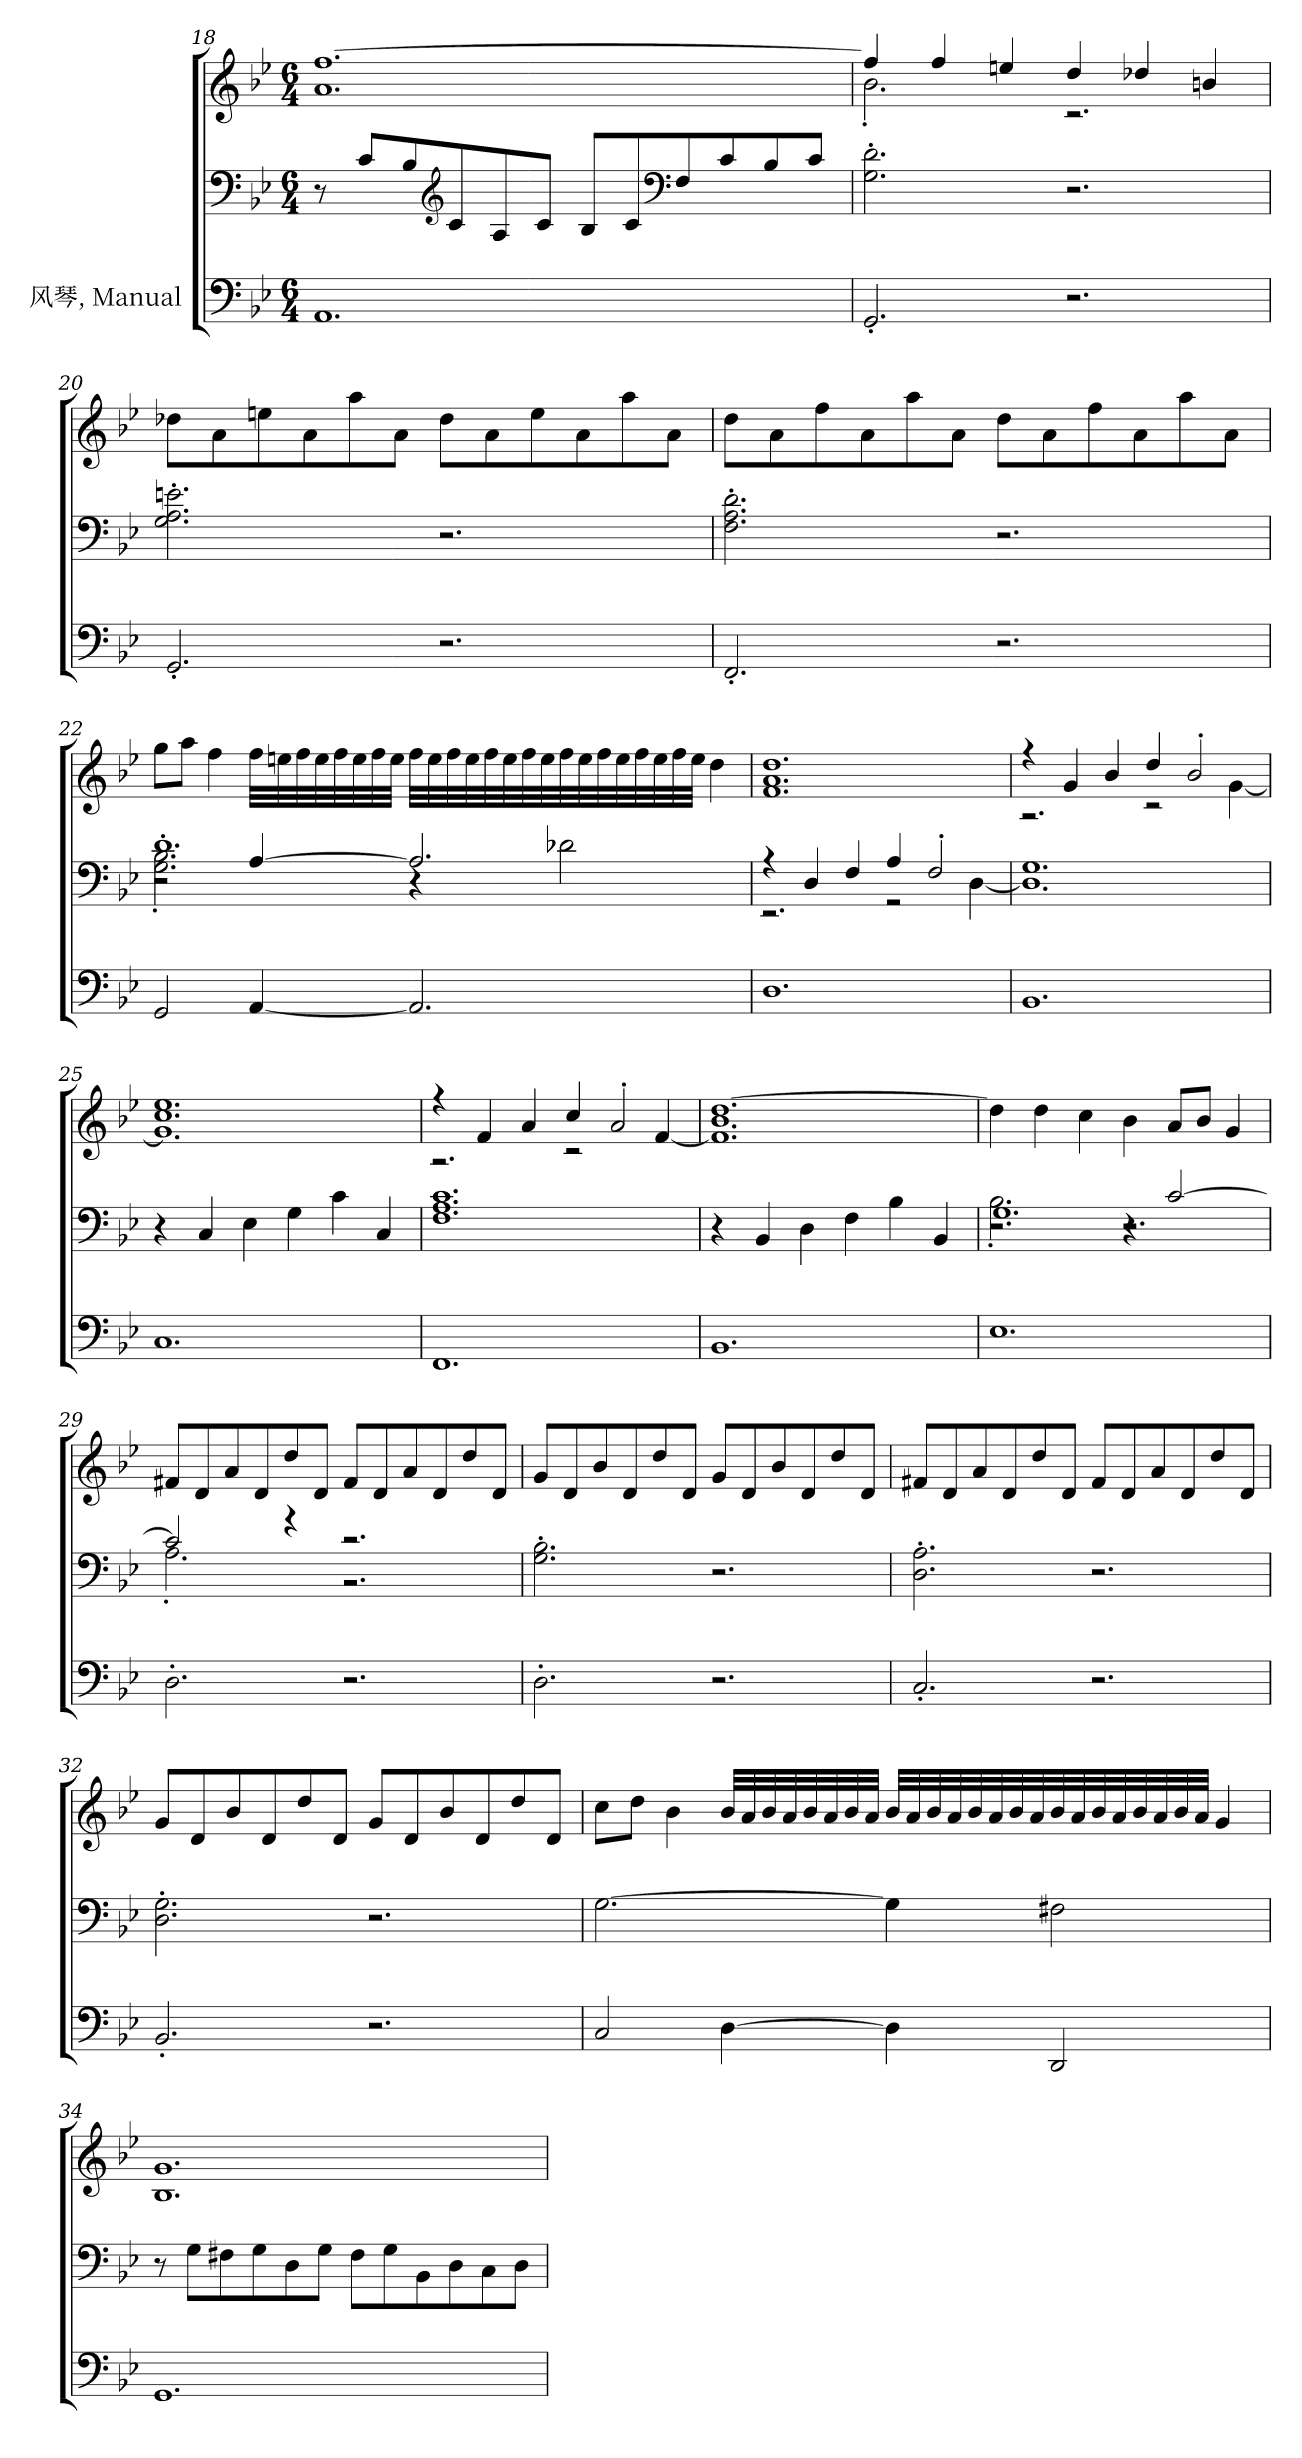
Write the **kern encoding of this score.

**kern	**kern	**kern
*part1	*part1	*part1
*staff3	*staff2	*staff1
*I"风琴, Manual	*	*
!!LO:LB:g=z
*clefF4	*clefF4	*clefG2
*k[b-e-]	*k[b-e-]	*k[b-e-]
*M6/4	*M6/4	*M6/4
=18	=18	=18
*	*	*^
1.AA	8r	[1.ff	1.a
.	8c/L	.	.
.	8B-/	.	.
*	*clefG2	*	*
.	8c/	.	.
.	8A/	.	.
.	8c/J	.	.
.	8B-/L	.	.
.	8c/	.	.
*	*clefF4	*	*
.	8F/	.	.
.	8c/	.	.
.	8B-/	.	.
.	8c/J	.	.
=19	=19	=19	=19
2.GG'/	2.G\' 2.d\'	4ff/]	2.b-'\
.	.	4ff/	.
.	.	4een/	.
2.r	2.r	4dd/	2.r
.	.	4dd-X/	.
.	.	4bn/	.
*	*	*v	*v
=20	=20	=20
2.GG'/	2.G\' 2.A\' 2.en\'	8dd-X\L
.	.	8a\
.	.	8een\
.	.	8a\
.	.	8aa\
.	.	8a\J
2.r	2.r	8dd-\L
.	.	8a\
.	.	8ee\
.	.	8a\
.	.	8aa\
.	.	8a\J
!!LO:LB:g=z
=21	=21	=21
2.FF'/	2.F\' 2.A\' 2.d\'	8dd\L
.	.	8a\
.	.	8ff\
.	.	8a\
.	.	8aa\
.	.	8a\J
2.r	2.r	8dd\L
.	.	8a\
.	.	8ff\
.	.	8a\
.	.	8aa\
.	.	8a\J
=22	=22	=22
*	*^	*
*	*	*^	*
2GG/	1.d'	2.G\' 2.B-\'	2r	8gg\L
.	.	.	.	8aa\J
.	.	.	.	4ff\
[4AA/	.	.	[4A/	32ff\LLL
.	.	.	.	32een\
.	.	.	.	32ff\
.	.	.	.	32ee\
.	.	.	.	32ff\
.	.	.	.	32ee\
.	.	.	.	32ff\
.	.	.	.	32ee\JJJ
2.AA/]	.	4r	2.A/]	32ff\LLL
.	.	.	.	32ee\
.	.	.	.	32ff\
.	.	.	.	32ee\
.	.	.	.	32ff\
.	.	.	.	32ee\
.	.	.	.	32ff\
.	.	.	.	32ee\
.	.	2d-X\	.	32ff\
.	.	.	.	32ee\
.	.	.	.	32ff\
.	.	.	.	32ee\
.	.	.	.	32ff\
.	.	.	.	32ee\
.	.	.	.	32ff\
.	.	.	.	32ee\JJJ
.	.	.	.	4dd\
*	*	*v	*v	*
!!LO:LB:g=z
=23	=23	=23	=23
1.D	4r	2.r	1.f 1.a 1.dd
.	4D/	.	.
.	4F/	.	.
.	4A/	2r	.
.	2F'/	.	.
.	.	[4D\	.
=24	=24	=24	=24
*	*	*	*^
1.BB-	1.G	1.D]	4r	2.r
.	.	.	4g/	.
.	.	.	4b-/	.
.	.	.	4dd/	2r
.	.	.	2b-'/	.
.	.	.	.	[4g\
*	*v	*v	*	*
=25	=25	=25	=25
1.C	4r	1.cc 1.ee-	1.g]
.	4C/	.	.
.	4E-\	.	.
.	4G\	.	.
.	4c\	.	.
.	4C/	.	.
=26	=26	=26	=26
1.FF	1.F 1.A 1.c	4r	2.r
.	.	4f/	.
.	.	4a/	.
.	.	4cc/	2r
.	.	2a'/	.
.	.	.	[4f/
=27	=27	=27	=27
*	*	*	*^
1.BB-	4r	[1.dd	1.b-	1.f]
.	4BB-/	.	.	.
.	4D\	.	.	.
.	4F\	.	.	.
.	4B-\	.	.	.
.	4BB-/	.	.	.
*	*	*v	*v	*v
=28	=28	=28
*	*^	*
*	*	*^	*
1.E-	2.r	2.B-'\	1.G	4dd\]
.	.	.	.	4dd\
.	.	.	.	4cc\
.	4r	2.r	.	4b-\
.	[2c/	.	.	8a/L
.	.	.	.	8b-/J
.	.	.	.	4g/
*	*	*v	*v	*
!!LO:PB:g=z
=29	=29	=29	=29
2.D'\	2c/]	2.A'\	8f#X/L
.	.	.	8d/
.	.	.	8a/
.	.	.	8d/
.	4r	.	8dd/
.	.	.	8d/J
2.r	2.r	2.r	8f#/L
.	.	.	8d/
.	.	.	8a/
.	.	.	8d/
.	.	.	8dd/
.	.	.	8d/J
*	*v	*v	*
=30	=30	=30
2.D'\	2.G\' 2.B-\'	8g/L
.	.	8d/
.	.	8b-/
.	.	8d/
.	.	8dd/
.	.	8d/J
2.r	2.r	8g/L
.	.	8d/
.	.	8b-/
.	.	8d/
.	.	8dd/
.	.	8d/J
=31	=31	=31
2.C'/	2.D\' 2.A\'	8f#X/L
.	.	8d/
.	.	8a/
.	.	8d/
.	.	8dd/
.	.	8d/J
2.r	2.r	8f#/L
.	.	8d/
.	.	8a/
.	.	8d/
.	.	8dd/
.	.	8d/J
!!LO:LB:g=z
=32	=32	=32
2.BB-'/	2.D\' 2.G\'	8g/L
.	.	8d/
.	.	8b-/
.	.	8d/
.	.	8dd/
.	.	8d/J
2.r	2.r	8g/L
.	.	8d/
.	.	8b-/
.	.	8d/
.	.	8dd/
.	.	8d/J
=33	=33	=33
2C/	[2.G\	8cc\L
.	.	8dd\J
.	.	4b-\
[4D\	.	32b-/LLL
.	.	32a/
.	.	32b-/
.	.	32a/
.	.	32b-/
.	.	32a/
.	.	32b-/
.	.	32a/JJJ
4D\]	4G\]	32b-/LLL
.	.	32a/
.	.	32b-/
.	.	32a/
.	.	32b-/
.	.	32a/
.	.	32b-/
.	.	32a/
2DD/	2F#X\	32b-/
.	.	32a/
.	.	32b-/
.	.	32a/
.	.	32b-/
.	.	32a/
.	.	32b-/
.	.	32a/JJJ
.	.	4g/
!!LO:LB:g=z
=34	=34	=34
1.GG	8r	1.B- 1.g
.	8G\L	.
.	8F#X\	.
.	8G\	.
.	8D\	.
.	8G\J	.
.	8F#\L	.
.	8G\	.
.	8BB-\	.
.	8D\	.
.	8C\	.
.	8D\J	.
=	=	=
*-	*-	*-
